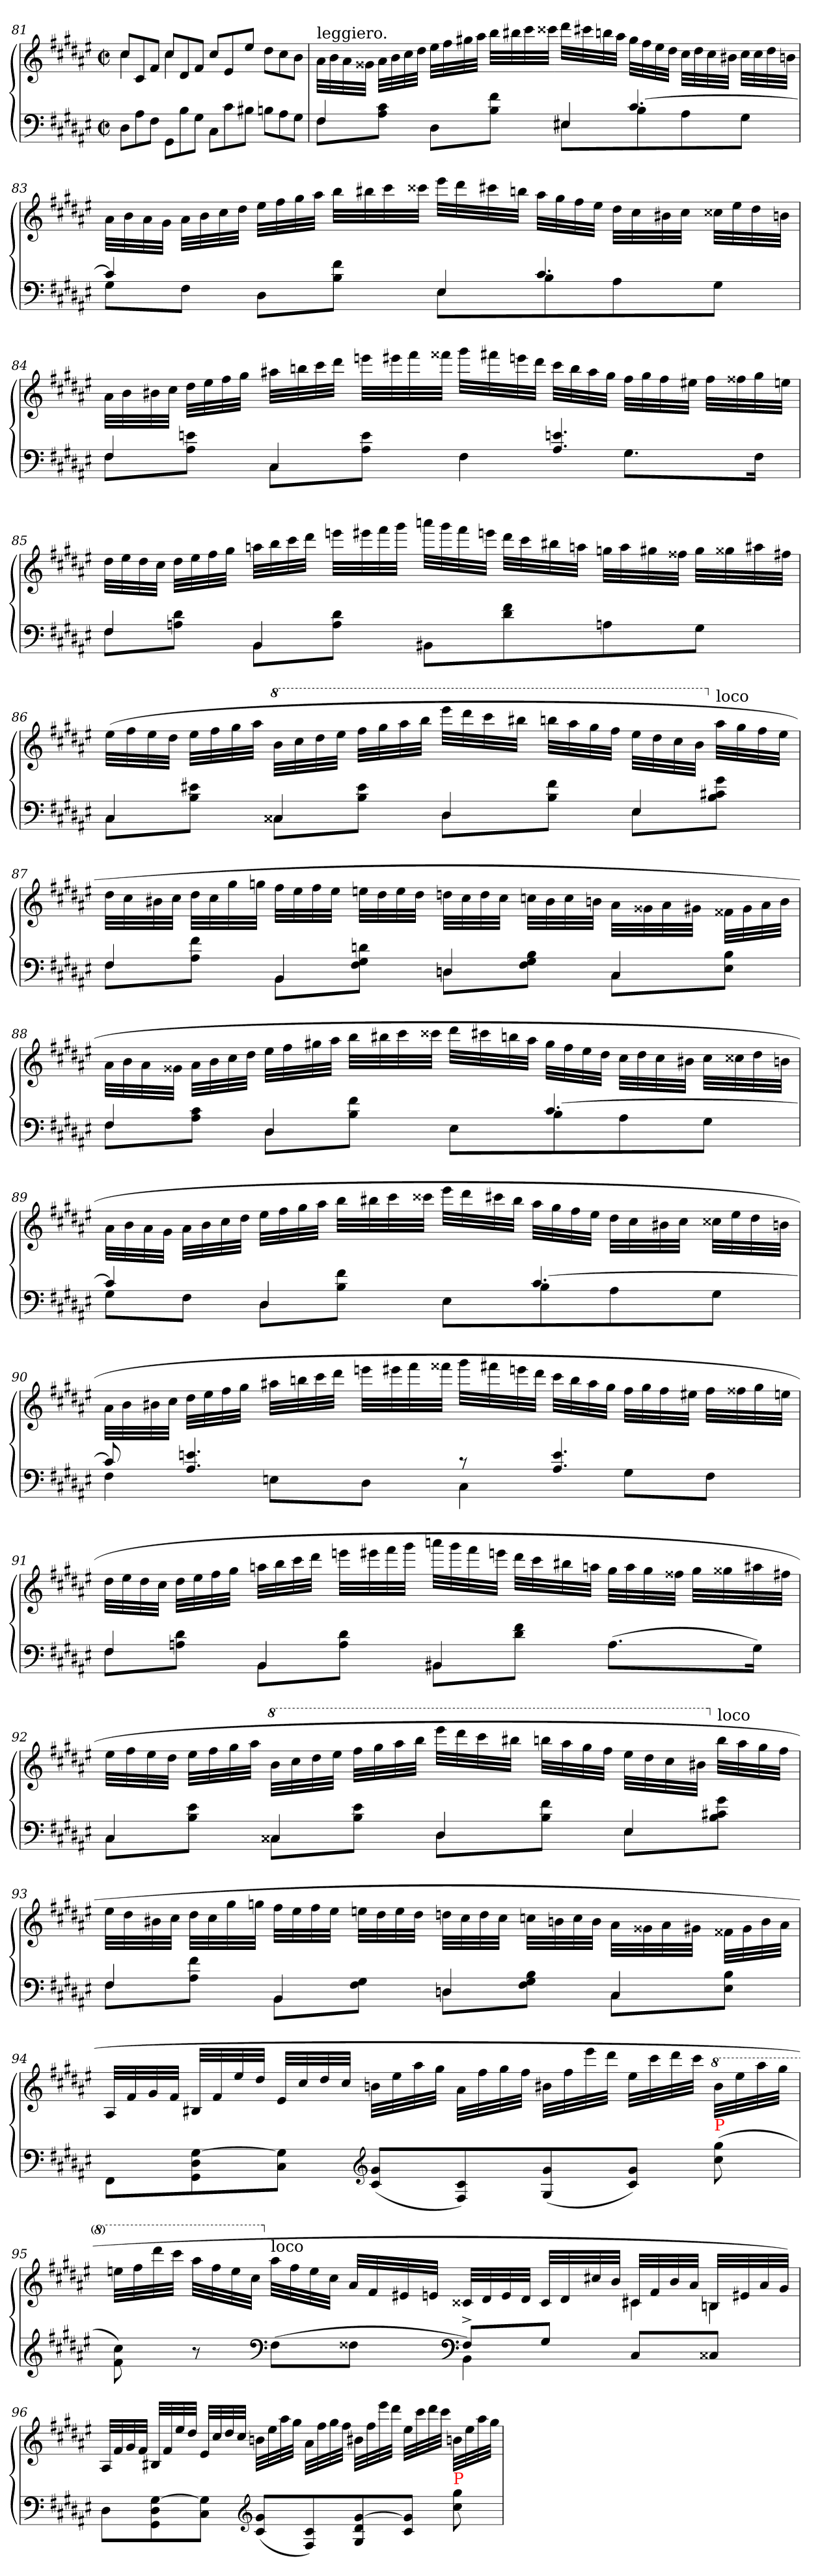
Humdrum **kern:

**kern	**kern
*part1	*part1
*staff2	*staff1
*clefF4	*clefG2
*k[f#c#g#d#a#e#]	*k[f#c#g#d#a#e#]
*M2/2	*M2/2
*met(c|)	*met(c|)
*Xtuplet	*Xtuplet
=81	=81
*	*^
12D#L	12cc#L	4cc#
12A#	12c#	.
12F#J	12f#J	.
12GG#L	12cc#L	4cc#
12B	12d#	.
12G#J	12f#J	.
12C#L	12cc#L	2ryy
12c#	12e#	.
12B#XJ	12ee#J	.
12BnL	12dd#L	.
12A#	12cc#	.
12G#J	12bJ	.
*	*v	*v
=82	=82
*^	*
!	!	!LO:TX:a:t=leggiero.
4F#/	8F#L	32a#\LLL
.	.	32b
.	.	32a#
.	.	32g##XJJJ
.	8c#\ 8A#\J	32a#LLL
.	.	32b
.	.	32cc#
.	.	32dd#JJJ
4ryy	8D#L	32ee#LLL
.	.	32ff#
.	.	32gg#X
.	.	32aa#JJJ
.	8f#\ 8B\J	32bbLLL
.	.	32bb#X
.	.	32ccc#
.	.	32ccc##XJJJ
!LO:N:vis=4	!	!
8E#X/	8E#XL	32ddd#LLL
.	.	32ccc#X
.	.	32bbn
.	.	32aa#JJJ
[4.c#/	8B\	32gg#LLL
.	.	32ff#
.	.	32ee#
.	.	32dd#JJJ
.	8A#	32cc#LLL
.	.	32dd#
.	.	32cc#
.	.	32b#XJJJ
.	8G#J	32cc#LLL
.	.	32cc#
.	.	32dd#
.	.	32bnJJJ
=83	=83	=83
4c#/]	8G#\L	32a#\LLL
.	.	32b
.	.	32a#
.	.	32g#JJJ
.	8F#J	32a#LLL
.	.	32b
.	.	32cc#
.	.	32dd#JJJ
4ryy	8D#L	32ee#LLL
.	.	32ff#
.	.	32gg#
.	.	32aa#JJJ
.	8f#\ 8B\J	32bbLLL
.	.	32bb#X
.	.	32ccc#
.	.	32ccc##XJJJ
!LO:N:vis=4	!	!
8E#/	8E#L	32eee#LLL
.	.	32ddd#
.	.	32ccc#X
.	.	32bbnJJJ
4.c#/	8B\	32aa#LLL
.	.	32gg#
.	.	32ff#
.	.	32ee#JJJ
.	8A#	32dd#LLL
.	.	32cc#
.	.	32b#X
.	.	32cc#JJJ
.	8G#J	32cc##XLLL
.	.	32ee#
.	.	32dd#
.	.	32bnJJJ
=84	=84	=84
4F#	8F#L	32a#LLL
.	.	32b
.	.	32b#X
.	.	32cc#JJJ
.	8en 8A#J	32dd#LLL
.	.	32ee#
.	.	32ff#
.	.	32gg#JJJ
4C#	8C#L	32aa#XLLL
.	.	32bbn
.	.	32ccc#
.	.	32ddd#JJJ
.	8e 8A#J	32eeenLLL
.	.	32eee#X
.	.	32fff#
.	.	32fff##XJJJ
8ryy	4F#	32ggg#LLL
.	.	32fff#X
.	.	32eeen
.	.	32ddd#JJJ
4.en 4.A#	.	32ccc#LLL
.	.	32bb
.	.	32aa#
.	.	32gg#JJJ
.	8.G#L	32ff#LLL
.	.	32gg#
.	.	32ff#
.	.	32ee#XJJJ
.	.	32ff#LLL
.	.	32ff##X
.	16F#Jk	32gg#
.	.	32eenJJJ
=85	=85	=85
4F#/	8F#L	32dd#LLL
.	.	32ee#
.	.	32dd#
.	.	32cc#JJJ
.	8d#\ 8An\J	32dd#LLL
.	.	32ee#
.	.	32ff#
.	.	32gg#JJJ
4BB/	8BBL	32aanLLL
.	.	32bb
.	.	32ccc#
.	.	32ddd#JJJ
.	8d#\ 8A\J	32eeenLLL
.	.	32eee#X
.	.	32fff#
.	.	32ggg#JJJ
8BB#XL	4ryy	32aaanLLL
.	.	32ggg#
.	.	32fff#
.	.	32eeenJJJ
8f#\ 8d#\	.	32ddd#LLL
.	.	32ccc#
.	.	32bb#X
.	.	32aanJJJ
8An	4ryy	32ggnLLL
.	.	32aa
.	.	32gg#X
.	.	32ff##XJJJ
8G#J	.	32gg#LLL
.	.	32gg##X
.	.	32aa#X
.	.	32ff#XJJJ
=86	=86	=86
4C#/	8C#L	(>32ee#LLL
.	.	32ff#
.	.	32ee#
.	.	32dd#JJJ
.	8e#X\ 8B\J	32ee#LLL
.	.	32ff#
.	.	32gg#
.	.	32aa#JJJ
*	*	*8va
4C##X/	8C##XL	32bbLLL
.	.	32ccc#
.	.	32ddd#
.	.	32eee#JJJ
.	8e#\ 8B\J	32fff#LLL
.	.	32ggg#
.	.	32aaa#
.	.	32bbbJJJ
4D#/	8D#L	32eeee#LLL
.	.	32dddd#
.	.	32cccc#
.	.	32bbb#XJJJ
.	8f#\ 8B\J	32bbbnLLL
.	.	32aaa#
.	.	32ggg#
.	.	32fff#JJJ
4E#/	8E#L	32eee#LLL
.	.	32ddd#
.	.	32ccc#
.	.	32bbJJJ
*	*	*X8va
!	!	!LO:TX:a:t=loco
.	8g#\ 8c#X\ 8B\J	32aa#LLL
.	.	32gg#
.	.	32ff#
.	.	32ee#JJJ
=87	=87	=87
4F#/	8F#L	32dd#LLL
.	.	32cc#
.	.	32b#X
.	.	32cc#JJJ
.	8f#\ 8A#\J	32dd#LLL
.	.	32cc#
.	.	32gg#
.	.	32ggnJJJ
4BB/	8BBL	32ff#LLL
.	.	32ee#
.	.	32ff#
.	.	32ee#JJJ
.	8dn\ 8G#\ 8F#\J	32eenLLL
.	.	32dd#
.	.	32ee
.	.	32dd#JJJ
4Dn/	8DnL	32ddnLLL
.	.	32cc#
.	.	32dd
.	.	32cc#JJJ
.	8B\ 8G#\ 8F#\J	32ccnLLL
.	.	32b#
.	.	32cc
.	.	32bnJJJ
4C#/	8C#L	32a#\LLL
.	.	32g##X
.	.	32a#
.	.	32g#XJJJ
.	8B\ 8E#\J	32f##X\LLL
.	.	32g#
.	.	32a#
.	.	32bJJJ
=88	=88	=88
4F#/	8F#L	32a#\LLL
.	.	32b
.	.	32a#
.	.	32g##XJJJ
.	8c#\ 8A#\J	32a#LLL
.	.	32b
.	.	32cc#
.	.	32dd#JJJ
4D#/	8D#L	32ee#LLL
.	.	32ff#
.	.	32gg#X
.	.	32aa#JJJ
.	8f#\ 8B\J	32bbLLL
.	.	32bb#X
.	.	32ccc#
.	.	32ccc##XJJJ
8ryy	8E#L	32ddd#LLL
.	.	32ccc#X
.	.	32bbn
.	.	32aa#JJJ
[4.c#/	8B\	32gg#LLL
.	.	32ff#
.	.	32ee#
.	.	32dd#JJJ
.	8A#	32cc#LLL
.	.	32dd#
.	.	32cc#
.	.	32b#XJJJ
.	8G#J	32cc#LLL
.	.	32cc##X
.	.	32dd#
.	.	32bnJJJ
=89	=89	=89
4c#/]	8G#\L	32a#\LLL
.	.	32b
.	.	32a#
.	.	32g#JJJ
.	8F#J	32a#LLL
.	.	32b
.	.	32cc#
.	.	32dd#JJJ
4D#/	8D#L	32ee#LLL
.	.	32ff#
.	.	32gg#
.	.	32aa#JJJ
.	8f#\ 8B\J	32bbLLL
.	.	32bb#X
.	.	32ccc#
.	.	32ccc##XJJJ
8ryy	8E#L	32eee#LLL
.	.	32ddd#
.	.	32ccc#X
.	.	32bb#JJJ
[4.c#/	8B\	32aa#LLL
.	.	32gg#
.	.	32ff#
.	.	32ee#JJJ
.	8A#	32dd#LLL
.	.	32cc#
.	.	32b#X
.	.	32cc#JJJ
.	8G#J	32cc##XLLL
.	.	32ee#
.	.	32dd#
.	.	32bnJJJ
=90	=90	=90
8c#]	4F#	32a#LLL
.	.	32b
.	.	32b#X
.	.	32cc#JJJ
4.en 4.A#	.	32dd#LLL
.	.	32ee#
.	.	32ff#
.	.	32gg#JJJ
.	8EnL	32aa#XLLL
.	.	32bbn
.	.	32ccc#
.	.	32ddd#JJJ
.	8D#J	32eeenLLL
.	.	32eee#X
.	.	32fff#
.	.	32fff##XJJJ
8rc	4C#	32ggg#LLL
.	.	32fff#X
.	.	32eeen
.	.	32ddd#JJJ
4.e 4.A#	.	32ccc#LLL
.	.	32bb
.	.	32aa#
.	.	32gg#JJJ
.	8G#L	32ff#LLL
.	.	32gg#
.	.	32ff#
.	.	32ee#XJJJ
.	8F#J	32ff#LLL
.	.	32ff##X
.	.	32gg#
.	.	32eenJJJ
=91	=91	=91
4F#/	8F#L	32dd#LLL
.	.	32ee#
.	.	32dd#
.	.	32cc#JJJ
.	8d#\ 8An\J	32dd#LLL
.	.	32ee#
.	.	32ff#
.	.	32gg#JJJ
4BB/	8BBL	32aanLLL
.	.	32bb
.	.	32ccc#
.	.	32ddd#JJJ
.	8d#\ 8A\J	32eeenLLL
.	.	32eee#X
.	.	32fff#
.	.	32ggg#JJJ
4BB#X/	8BB#XL	32aaanLLL
.	.	32ggg#
.	.	32fff#
.	.	32eeenJJJ
.	8f#\ 8d#\J	32ddd#LLL
.	.	32ccc#
.	.	32bb#X
.	.	32aanJJJ
4ryy	(>8.A\L	32gg#LLL
.	.	32aa
.	.	32gg#
.	.	32ff##XJJJ
.	.	32gg#LLL
.	.	32gg##X
.	16G#Jk)	32aa#X
.	.	32ff#XJJJ
=92	=92	=92
4C#/	8C#L	32ee#LLL
.	.	32ff#
.	.	32ee#
.	.	32dd#JJJ
.	8e#\ 8B\J	32ee#LLL
.	.	32ff#
.	.	32gg#
.	.	32aa#JJJ
*	*	*8va
4C##X/	8C##XL	32bbLLL
.	.	32ccc#
.	.	32ddd#
.	.	32eee#JJJ
.	8e#\ 8B\J	32fff#LLL
.	.	32ggg#
.	.	32aaa#
.	.	32bbbJJJ
4D#/	8D#L	32eeee#LLL
.	.	32dddd#
.	.	32cccc#
.	.	32bbb#XJJJ
.	8f#\ 8B\J	32bbbnLLL
.	.	32aaa#
.	.	32ggg#
.	.	32fff#JJJ
4E#/	8E#L	32eee#LLL
.	.	32ddd#
.	.	32ccc#
.	.	32bb#XJJJ
*	*	*X8va
!	!	!LO:TX:a:t=loco
.	8g#\ 8c#X\ 8B\J	32bbLLL
.	.	32aa#
.	.	32gg#
.	.	32ff#JJJ
=93	=93	=93
4F#/	8F#L	32ee#LLL
.	.	32dd#
.	.	32b#X
.	.	32cc#JJJ
.	8f#\ 8A#\J	32dd#LLL
.	.	32cc#
.	.	32gg#
.	.	32ggnJJJ
4BB/	8BBL	32ff#LLL
.	.	32ee#
.	.	32ff#
.	.	32ee#JJJ
.	8G#\ 8F#\J	32eenLLL
.	.	32dd#
.	.	32ee
.	.	32dd#JJJ
4Dn/	8DnL	32ddnLLL
.	.	32cc#
.	.	32dd
.	.	32cc#JJJ
.	8B\ 8G#\ 8F#\J	32ccnLLL
.	.	32bn
.	.	32cc
.	.	32bJJJ
4C#/	8C#L	32a#\LLL
.	.	32g##X
.	.	32a#
.	.	32g#XJJJ
.	8B\ 8E#\J	32f##X\LLL
.	.	32g#
.	.	32b
.	.	32a#JJJ
*v	*v	*
=94	=94
8FF#\L	32A#/LLL
.	32f#
.	32g#
.	32f#JJJ
[8G# 8D# 8GG#	32B#XLLL
.	32f#
.	32ee#
.	32dd#JJJ
8G#] 8C#J	32e#/LLL
.	32cc#
.	32dd#
.	32cc#JJJ
*clefG2	*
(<8g# 8c#L	32bnLLL
.	32ee#
.	32aa#
.	32gg#JJJ
8c# 8F#)	32a#LLL
.	32ff#
.	32gg#
.	32ff#JJJ
(<8g# 8G#	32b#XLLL
.	32ff#
.	32eee#
.	32ddd#JJJ
8g# 8c#J)	32ee#LLL
.	32ccc#
.	32ddd#
.	32ccc#JJJ
*	*8va
!LO:TX:a:color=red:t=P	!
(>8gg# 8cc#	32bb#LLL
.	32eee#
.	32aaa#
.	32ggg#JJJ
=95	=95
*^	*^
8cc#\ 8f#\)	8ryy	32eeenLLL	2ryy
.	.	32fff#	.
.	.	32dddd#	.
.	.	32cccc#JJJ	.
8r	4.ryy	32aaa#LLL	.
.	.	32fff#	.
.	.	32eee	.
.	.	32ccc#JJJ	.
*clefF4	*	*	*
*	*	*X8va	*
!	!	!LO:TX:a:t=loco	!
(>8F#\L	.	32aa#LLL	.
.	.	32ff#	.
.	.	32ee	.
.	.	32cc#JJJ	.
8F##XJ	.	32a#LLL	.
.	.	32f#	.
.	.	32e#X	.
.	.	32enJJJ	.
*clefF4	*	*	*
8F##^>L	4BB)	32c##XLLL	4ryy
.	.	32d#	.
.	.	32e	.
.	.	32d#JJJ	.
8G#J)	.	32c##LLL	.
.	.	32d#	.
.	.	32cc#X	.
.	.	32bJJJ	.
!	!	!	!LO:N:vis=4
8C#L	4ryy	32c#XLLL	8c#X
.	.	32f#	.
.	.	32b	.
.	.	32a#JJJ	.
!	!	!	!LO:N:vis=4
(<8C##XJ	.	32BnLLL	8Bn
.	.	32e#X	.
.	.	32a#	.
.	.	32g#JJJ)	.
*v	*v	*	*
*	*v	*v
=96	=96
8D#\L	32A#/LLL
.	32f#
.	32g#
.	32f#JJJ
[8G# 8D# 8GG#	32B#XLLL
.	32f#
.	32ee#
.	32dd#JJJ
8G#] 8C#J	32e#/LLL
.	32cc#
.	32dd#
.	32cc#JJJ
*clefG2	*
(<8g# 8c#L	32bnLLL
.	32ee#
.	32aa#
.	32gg#JJJ
8c# 8F#)	32a#LLL
.	32ff#
.	32gg#
.	32ff#JJJ
[8g# 8d# 8G#	32b#XLLL
.	32ff#
.	32eee#
.	32ddd#JJJ
8g#] 8c#J	32ee#LLL
.	32ccc#
.	32ddd#
.	32ccc#JJJ
!LO:TX:a:color=red:t=P	!
8gg# 8cc#	32bnLLL
.	32ee#
.	32aa#
.	32gg#JJJ
=	=
*-	*-
